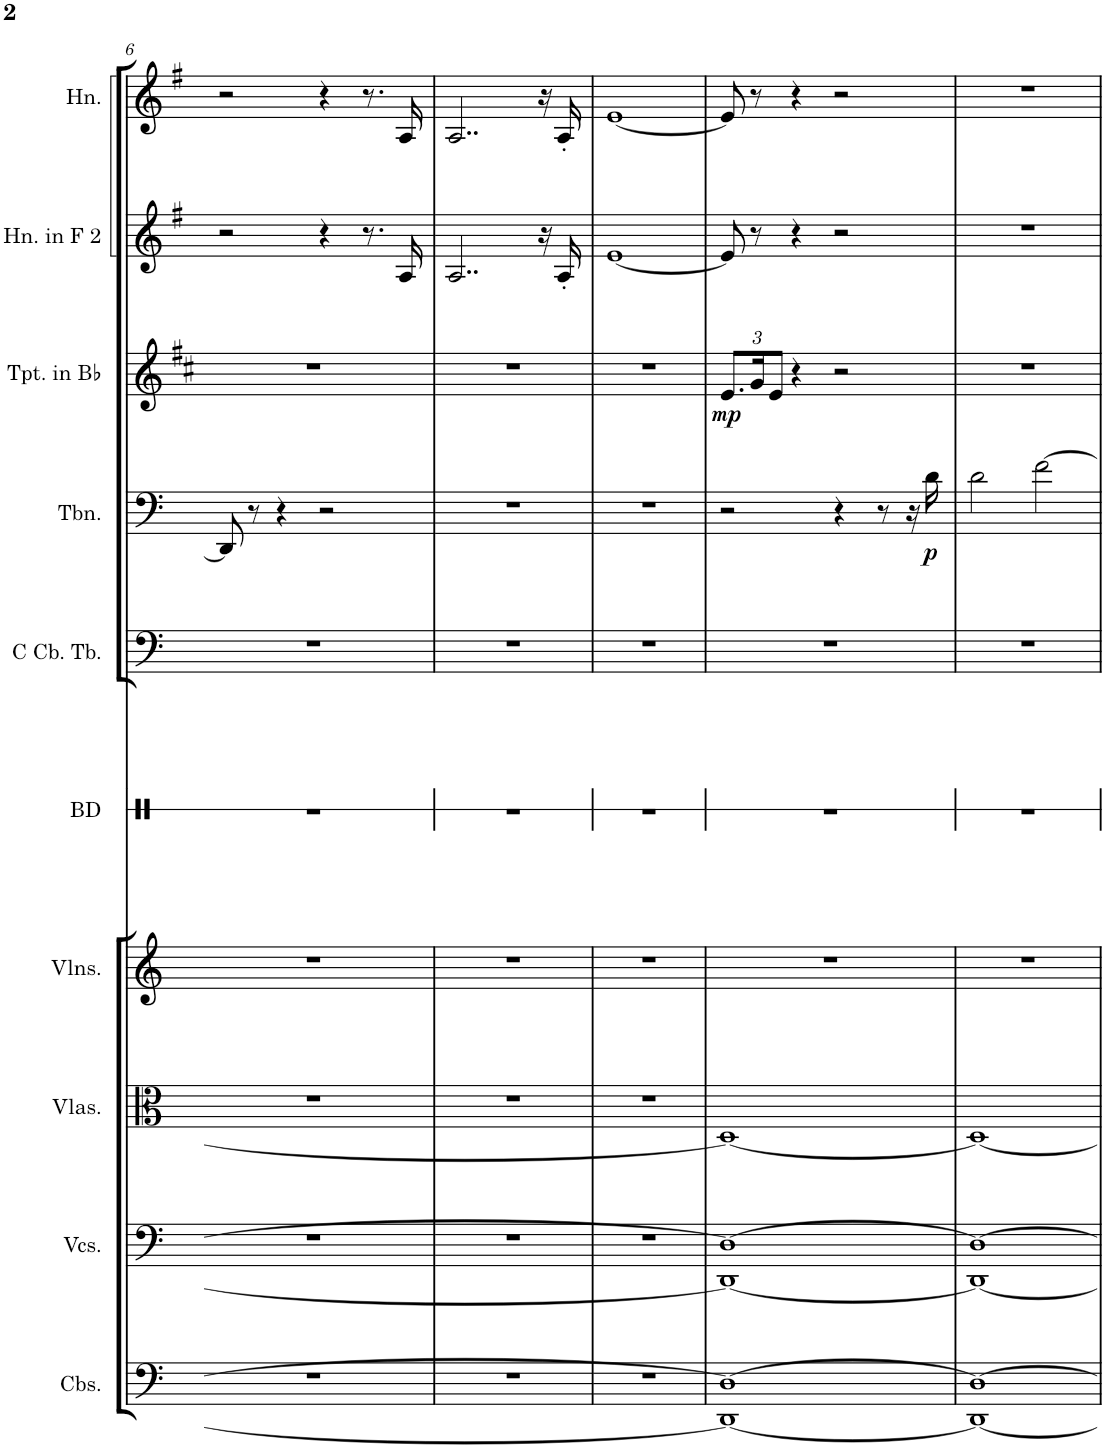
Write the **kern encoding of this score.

**kern	**kern	**kern	**kern	**kern	**kern	**kern	**dynam	**kern	**dynam	**kern	**kern
*part10	*part9	*part8	*part7	*part6	*part5	*part4	*part4	*part3	*part3	*part2	*part1
*staff10	*staff9	*staff8	*staff7	*staff6	*staff5	*staff4	*staff4	*staff3	*staff3	*staff2	*staff1
*I"Contrabasses	*I"Violoncellos	*I"Violas	*I"Violins	*I"Bass Drum	*I"C Contrabass Tuba	*I"Trombone	*	*I"Trumpet in Bb	*	*I"Horn in F 2	*I"Horn
*I'Cbs.	*I'Vcs.	*I'Vlas.	*I'Vlns.	*I'BD	*I'C Cb. Tb.	*I'Tbn.	*	*I'Tpt. in Bb	*	*I'Hn. in F 2	*I'Hn.
!!LO:PB:g=z
*clefF4	*clefF4	*clefC3	*clefG2	*clefX	*clefF4	*clefF4	*	*clefG2	*	*clefG2	*clefG2
*Trd7c12	*	*	*	*	*	*	*	*Trd1c2	*	*Trd4c7	*Trd4c7
*k[]	*k[]	*k[]	*k[]	*k[]	*k[]	*k[]	*	*k[f#c#]	*	*k[f#]	*k[f#]
*M4/4	*M4/4	*M4/4	*M4/4	*M4/4	*M4/4	*M4/4	*	*M4/4	*	*M4/4	*M4/4
=6	=6	=6	=6	=6	=6	=6	=6	=6	=6	=6	=6
1r	1r	1r	1r	1r	1r	8DD/]	.	1r	.	2r	2r
.	.	.	.	.	.	8r	.	.	.	.	.
.	.	.	.	.	.	4r	.	.	.	.	.
.	.	.	.	.	.	2r	.	.	.	4r	4r
.	.	.	.	.	.	.	.	.	.	8.r	8.r
.	.	.	.	.	.	.	.	.	.	16A/	16A/
=7	=7	=7	=7	=7	=7	=7	=7	=7	=7	=7	=7
1r	1r	1r	1r	1r	1r	1r	.	1r	.	2..A/	2..A/
.	.	.	.	.	.	.	.	.	.	16r	16r
.	.	.	.	.	.	.	.	.	.	16A'/	16A'/
=8	=8	=8	=8	=8	=8	=8	=8	=8	=8	=8	=8
1r	1r	1r	1r	1r	1r	1r	.	1r	.	[1e	[1e
=9	=9	=9	=9	=9	=9	=9	=9	=9	=9	=9	=9
*	*	*	*	*	*	*	*	*Xbrackettup	*	*	*
!	!	!	!	!	!	!	!	!	!LO:DY:b	!	!
1DD_ 1D_	1DD_ 1D_	1D_	1r	1r	1r	2r	.	12.e/L	mp	8e/]	8e/]
.	.	.	.	.	.	.	.	24g/K	.	8r	8r
.	.	.	.	.	.	.	.	12e/J	.	.	.
.	.	.	.	.	.	.	.	4r	.	4r	4r
.	.	.	.	.	.	4r	.	2r	.	2r	2r
.	.	.	.	.	.	8r	.	.	.	.	.
.	.	.	.	.	.	16r	.	.	.	.	.
!	!	!	!	!	!	!	!LO:DY:b	!	!	!	!
.	.	.	.	.	.	16d\	p	.	.	.	.
=10	=10	=10	=10	=10	=10	=10	=10	=10	=10	=10	=10
1DD_ 1D_	1DD_ 1D_	1D_	1r	1r	1r	2d\	.	1r	.	1r	1r
.	.	.	.	.	.	[2f\	.	.	.	.	.
=	=	=	=	=	=	=	=	=	=	=	=
*-	*-	*-	*-	*-	*-	*-	*-	*-	*-	*-	*-
